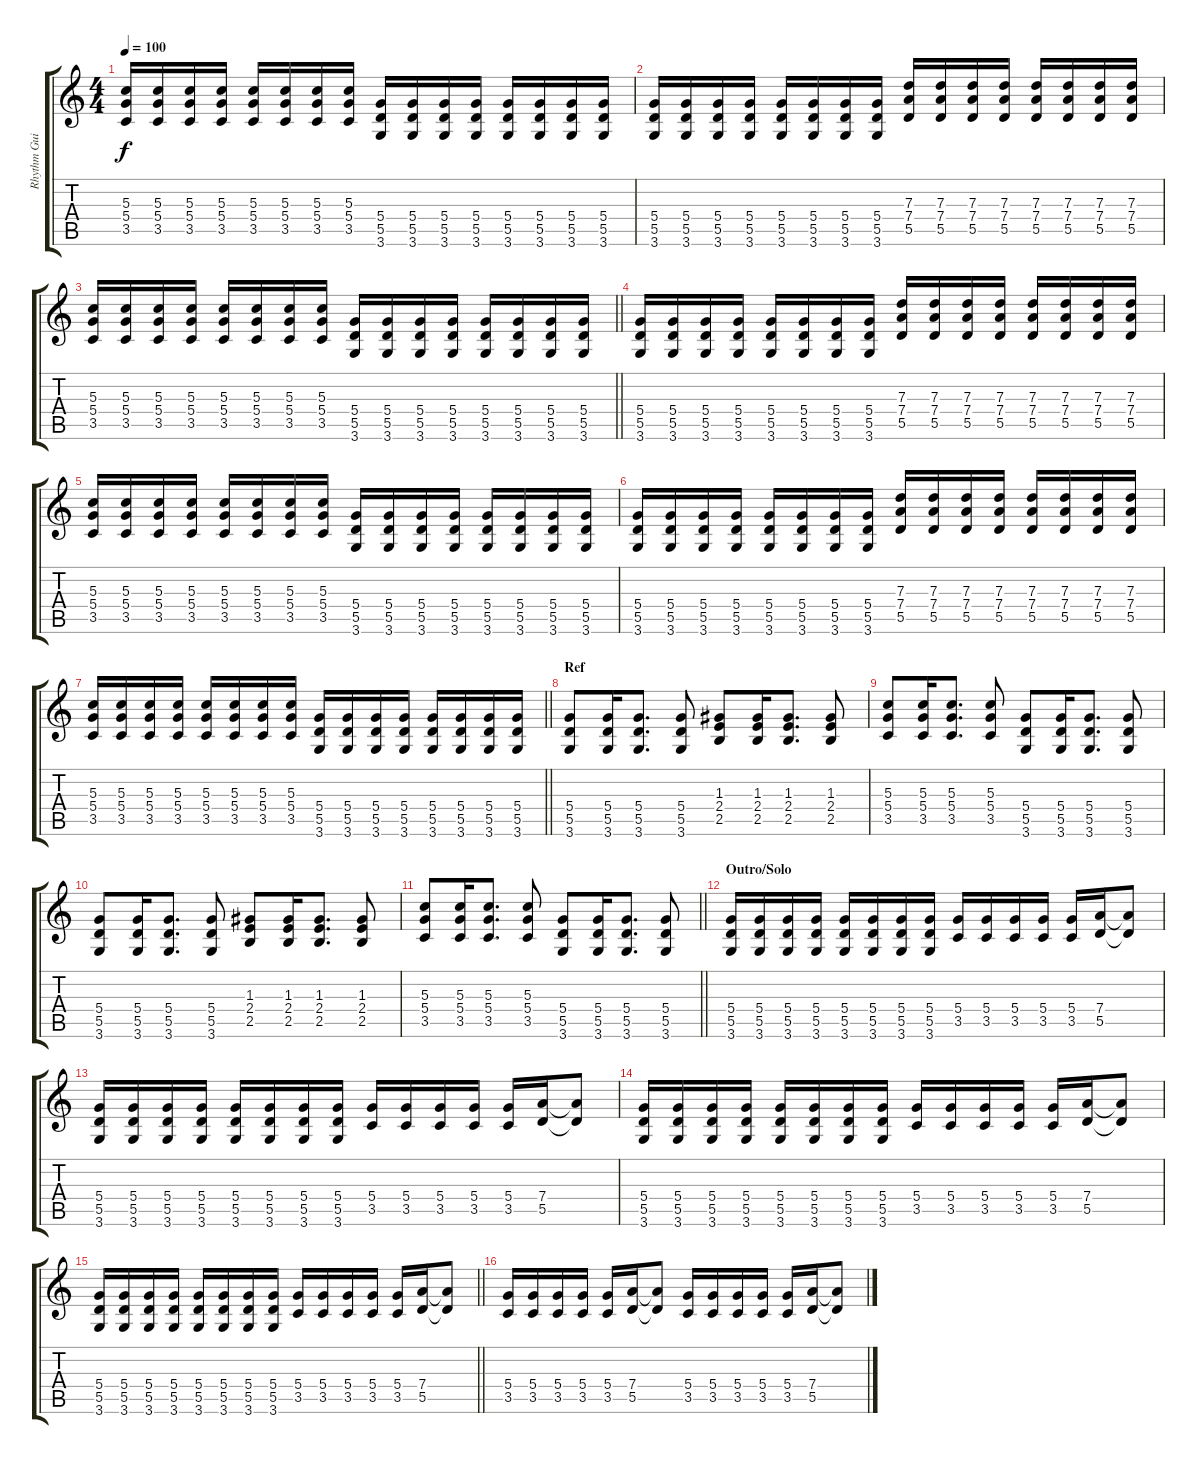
\track ("Rhythm Guitar" "Rhythm Gui") {instrument distortionguitar}
\staff {score tabs}
\tuning (E4 B3 G3 D3 A2 E2) {hide}
\ts (4 4)
\tempo 100
\clef g2
\ks c
(5.3 5.4 3.5).16{dy f} (5.3 5.4 3.5).16 (5.3 5.4 3.5).16 (5.3 5.4 3.5).16 (5.3 5.4 3.5).16 (5.3 5.4 3.5).16 (5.3 5.4 3.5).16 (5.3 5.4 3.5).16 (5.4 5.5 3.6).16 (5.4 5.5 3.6).16 (5.4 5.5 3.6).16 (5.4 5.5 3.6).16 (5.4 5.5 3.6).16 (5.4 5.5 3.6).16 (5.4 5.5 3.6).16 (5.4 5.5 3.6).16 |
(5.4 5.5 3.6).16 (5.4 5.5 3.6).16 (5.4 5.5 3.6).16 (5.4 5.5 3.6).16 (5.4 5.5 3.6).16 (5.4 5.5 3.6).16 (5.4 5.5 3.6).16 (5.4 5.5 3.6).16 (7.3 7.4 5.5).16 (7.3 7.4 5.5).16 (7.3 7.4 5.5).16 (7.3 7.4 5.5).16 (7.3 7.4 5.5).16 (7.3 7.4 5.5).16 (7.3 7.4 5.5).16 (7.3 7.4 5.5).16 |
\barLineRight lightlight
(5.3 5.4 3.5).16 (5.3 5.4 3.5).16 (5.3 5.4 3.5).16 (5.3 5.4 3.5).16 (5.3 5.4 3.5).16 (5.3 5.4 3.5).16 (5.3 5.4 3.5).16 (5.3 5.4 3.5).16 (5.4 5.5 3.6).16 (5.4 5.5 3.6).16 (5.4 5.5 3.6).16 (5.4 5.5 3.6).16 (5.4 5.5 3.6).16 (5.4 5.5 3.6).16 (5.4 5.5 3.6).16 (5.4 5.5 3.6).16 |
(5.4 5.5 3.6).16 (5.4 5.5 3.6).16 (5.4 5.5 3.6).16 (5.4 5.5 3.6).16 (5.4 5.5 3.6).16 (5.4 5.5 3.6).16 (5.4 5.5 3.6).16 (5.4 5.5 3.6).16 (7.3 7.4 5.5).16 (7.3 7.4 5.5).16 (7.3 7.4 5.5).16 (7.3 7.4 5.5).16 (7.3 7.4 5.5).16 (7.3 7.4 5.5).16 (7.3 7.4 5.5).16 (7.3 7.4 5.5).16 |
(5.3 5.4 3.5).16 (5.3 5.4 3.5).16 (5.3 5.4 3.5).16 (5.3 5.4 3.5).16 (5.3 5.4 3.5).16 (5.3 5.4 3.5).16 (5.3 5.4 3.5).16 (5.3 5.4 3.5).16 (5.4 5.5 3.6).16 (5.4 5.5 3.6).16 (5.4 5.5 3.6).16 (5.4 5.5 3.6).16 (5.4 5.5 3.6).16 (5.4 5.5 3.6).16 (5.4 5.5 3.6).16 (5.4 5.5 3.6).16 |
(5.4 5.5 3.6).16 (5.4 5.5 3.6).16 (5.4 5.5 3.6).16 (5.4 5.5 3.6).16 (5.4 5.5 3.6).16 (5.4 5.5 3.6).16 (5.4 5.5 3.6).16 (5.4 5.5 3.6).16 (7.3 7.4 5.5).16 (7.3 7.4 5.5).16 (7.3 7.4 5.5).16 (7.3 7.4 5.5).16 (7.3 7.4 5.5).16 (7.3 7.4 5.5).16 (7.3 7.4 5.5).16 (7.3 7.4 5.5).16 |
\barLineRight lightlight
(5.3 5.4 3.5).16 (5.3 5.4 3.5).16 (5.3 5.4 3.5).16 (5.3 5.4 3.5).16 (5.3 5.4 3.5).16 (5.3 5.4 3.5).16 (5.3 5.4 3.5).16 (5.3 5.4 3.5).16 (5.4 5.5 3.6).16 (5.4 5.5 3.6).16 (5.4 5.5 3.6).16 (5.4 5.5 3.6).16 (5.4 5.5 3.6).16 (5.4 5.5 3.6).16 (5.4 5.5 3.6).16 (5.4 5.5 3.6).16 |
\section ("" "Ref")
(5.4 5.5 3.6).8 (5.4 5.5 3.6).16 (5.4 5.5 3.6).8{d} (5.4 5.5 3.6).8 (1.3 2.4 2.5).8 (1.3 2.4 2.5).16 (1.3 2.4 2.5).8{d} (1.3 2.4 2.5).8 |
(5.3 5.4 3.5).8 (5.3 5.4 3.5).16 (5.3 5.4 3.5).8{d} (5.3 5.4 3.5).8 (5.4 5.5 3.6).8 (5.4 5.5 3.6).16 (5.4 5.5 3.6).8{d} (5.4 5.5 3.6).8 |
(5.4 5.5 3.6).8 (5.4 5.5 3.6).16 (5.4 5.5 3.6).8{d} (5.4 5.5 3.6).8 (1.3 2.4 2.5).8 (1.3 2.4 2.5).16 (1.3 2.4 2.5).8{d} (1.3 2.4 2.5).8 |
\barLineRight lightlight
(5.3 5.4 3.5).8 (5.3 5.4 3.5).16 (5.3 5.4 3.5).8{d} (5.3 5.4 3.5).8 (5.4 5.5 3.6).8 (5.4 5.5 3.6).16 (5.4 5.5 3.6).8{d} (5.4 5.5 3.6).8 |
\section ("" "Outro/Solo")
(5.4 5.5 3.6).16 (5.4 5.5 3.6).16 (5.4 5.5 3.6).16 (5.4 5.5 3.6).16 (5.4 5.5 3.6).16 (5.4 5.5 3.6).16 (5.4 5.5 3.6).16 (5.4 5.5 3.6).16 (5.4 3.5).16 (5.4 3.5).16 (5.4 3.5).16 (5.4 3.5).16 (5.4 3.5).16 (7.4 5.5).16 (7.4{t} 5.5{t}).8 |
(5.4 5.5 3.6).16 (5.4 5.5 3.6).16 (5.4 5.5 3.6).16 (5.4 5.5 3.6).16 (5.4 5.5 3.6).16 (5.4 5.5 3.6).16 (5.4 5.5 3.6).16 (5.4 5.5 3.6).16 (5.4 3.5).16 (5.4 3.5).16 (5.4 3.5).16 (5.4 3.5).16 (5.4 3.5).16 (7.4 5.5).16 (7.4{t} 5.5{t}).8 |
(5.4 5.5 3.6).16 (5.4 5.5 3.6).16 (5.4 5.5 3.6).16 (5.4 5.5 3.6).16 (5.4 5.5 3.6).16 (5.4 5.5 3.6).16 (5.4 5.5 3.6).16 (5.4 5.5 3.6).16 (5.4 3.5).16 (5.4 3.5).16 (5.4 3.5).16 (5.4 3.5).16 (5.4 3.5).16 (7.4 5.5).16 (7.4{t} 5.5{t}).8 |
\barLineRight lightlight
(5.4 5.5 3.6).16 (5.4 5.5 3.6).16 (5.4 5.5 3.6).16 (5.4 5.5 3.6).16 (5.4 5.5 3.6).16 (5.4 5.5 3.6).16 (5.4 5.5 3.6).16 (5.4 5.5 3.6).16 (5.4 3.5).16 (5.4 3.5).16 (5.4 3.5).16 (5.4 3.5).16 (5.4 3.5).16 (7.4 5.5).16 (7.4{t} 5.5{t}).8 |
(5.4 3.5).16 (5.4 3.5).16 (5.4 3.5).16 (5.4 3.5).16 (5.4 3.5).16 (7.4 5.5).16 (7.4{t} 5.5{t}).8 (5.4 3.5).16 (5.4 3.5).16 (5.4 3.5).16 (5.4 3.5).16 (5.4 3.5).16 (7.4 5.5).16 (7.4{t} 5.5{t}).8
